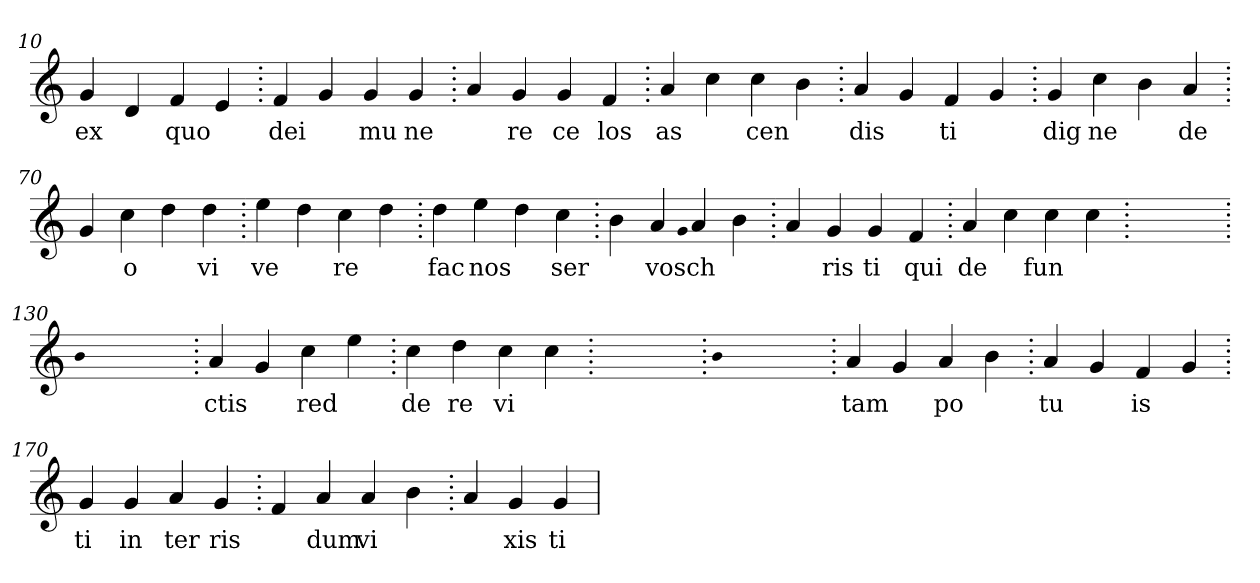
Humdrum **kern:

**kern	**text
*part1	*part1
*staff1	*staff1
*clefG2	*
=10.	=10.
4g	ex
4d	.
4f	quo
4e	.
=20.	=20.
4f	dei
4g	.
4g	mu
4g	ne
=30.	=30.
4a	.
4g	re
4g	ce
4f	los
=40.	=40.
4a	as
4cc	.
4cc	cen
4b	.
=50.	=50.
4a	dis
4g	.
4f	ti
4g	.
=60.	=60.
4g	dig
4cc	ne
4b	.
4a	de
=70.	=70.
4g	.
4cc	o
4dd	.
4dd	vi
=80.	=80.
4ee	ve
4dd	.
4cc	re
4dd	.
=90.	=90.
4dd	fac
4ee	nos
4dd	.
4cc	ser
=100.	=100.
4b	.
4a	vos
qqg	.
4a	ch
4b	.
=110.	=110.
4a	.
4g	ris
4g	ti
4f	qui
=120.	=120.
4a	de
4cc	.
4cc	fun
4cc	.
=130.	=130.
1ryy	.
=130.	=130.
qqb	.
1ryy	.
=130.	=130.
4a	ctis
4g	.
4cc	red
4ee	.
=140.	=140.
4cc	de
4dd	re
4cc	vi
4cc	.
=150.	=150.
1ryy	.
=150.	=150.
qqb	.
1ryy	.
=150.	=150.
4a	tam
4g	.
4a	po
4b	.
=160.	=160.
4a	tu
4g	.
4f	is
4g	.
=170.	=170.
4g	ti
4g	in
4a	ter
4g	ris
=180.	=180.
4f	.
4a	dum
4a	vi
4b	.
=190.	=190.
4a	.
4g	xis
4g	ti
=	=
*-	*-
